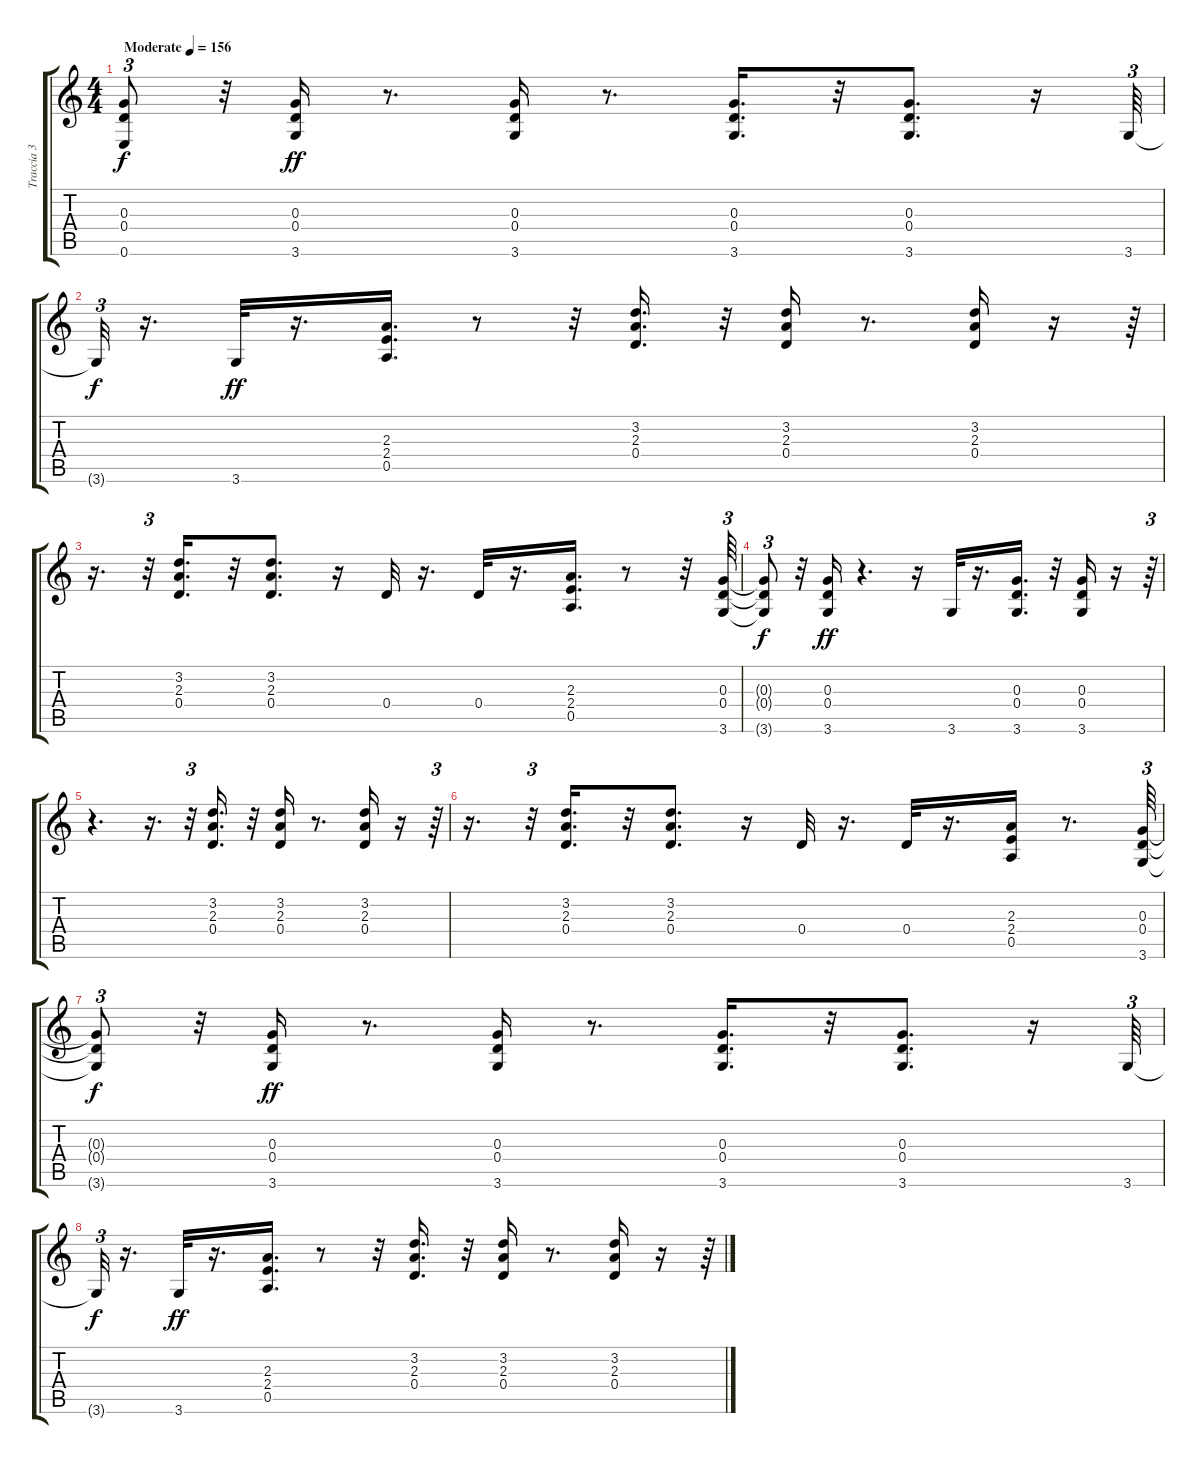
\track ("Traccia 3" "Traccia 3") {instrument distortionguitar}
\staff {score tabs}
\tuning (E4 B3 G3 D3 A2 E2) {hide}
\ts (4 4)
\tempo (156 "Moderate")
\clef g2
\ks c
(0.3 0.4 0.6).8{tu (3 2) dy f instrument distortionguitar} r.32 (0.3 0.4 3.6).16{dy ff} r.8{d} (0.3 0.4 3.6).16 r.8{d} (0.3 0.4 3.6).16{d} r.32 (0.3 0.4 3.6).8{d} r.16 3.6.64{tu (3 2)} |
3.6{t}.32{tu (3 2) dy f} r.16{d} 3.6.32{dy ff} r.16{d} (2.3 2.4 0.5).16{d} r.8 r.32 (3.2 2.3 0.4).16{d} r.32 (3.2 2.3 0.4).16 r.8{d} (3.2 2.3 0.4).16 r.16 r.64{tu (3 2)} |
r.16{d} r.32{tu (3 2)} (3.2 2.3 0.4).16{d} r.32 (3.2 2.3 0.4).8{d} r.16 0.4.32 r.16{d} 0.4.32 r.16{d} (2.3 2.4 0.5).16{d} r.8 r.32 (0.3 0.4 3.6).64{tu (3 2)} |
(0.3{t} 0.4{t} 3.6{t}).8{tu (3 2) dy f} r.32 (0.3 0.4 3.6).16{dy ff} r.4{d} r.16 3.6.32 r.16{d} (0.3 0.4 3.6).16{d} r.32 (0.3 0.4 3.6).16 r.16 r.64{tu (3 2)} |
r.4{d} r.16{d} r.32{tu (3 2)} (3.2 2.3 0.4).16{d} r.32 (3.2 2.3 0.4).16 r.8{d} (3.2 2.3 0.4).16 r.16 r.64{tu (3 2)} |
r.16{d} r.32{tu (3 2)} (3.2 2.3 0.4).16{d} r.32 (3.2 2.3 0.4).8{d} r.16 0.4.32 r.16{d} 0.4.32 r.16{d} (2.3 2.4 0.5).16 r.8{d} (0.3 0.4 3.6).64{tu (3 2)} |
(0.3{t} 0.4{t} 3.6{t}).8{tu (3 2) dy f} r.32 (0.3 0.4 3.6).16{dy ff} r.8{d} (0.3 0.4 3.6).16 r.8{d} (0.3 0.4 3.6).16{d} r.32 (0.3 0.4 3.6).8{d} r.16 3.6.64{tu (3 2)} |
3.6{t}.32{tu (3 2) dy f} r.16{d} 3.6.32{dy ff} r.16{d} (2.3 2.4 0.5).16{d} r.8 r.32 (3.2 2.3 0.4).16{d} r.32 (3.2 2.3 0.4).16 r.8{d} (3.2 2.3 0.4).16 r.16 r.64{tu (3 2)}
